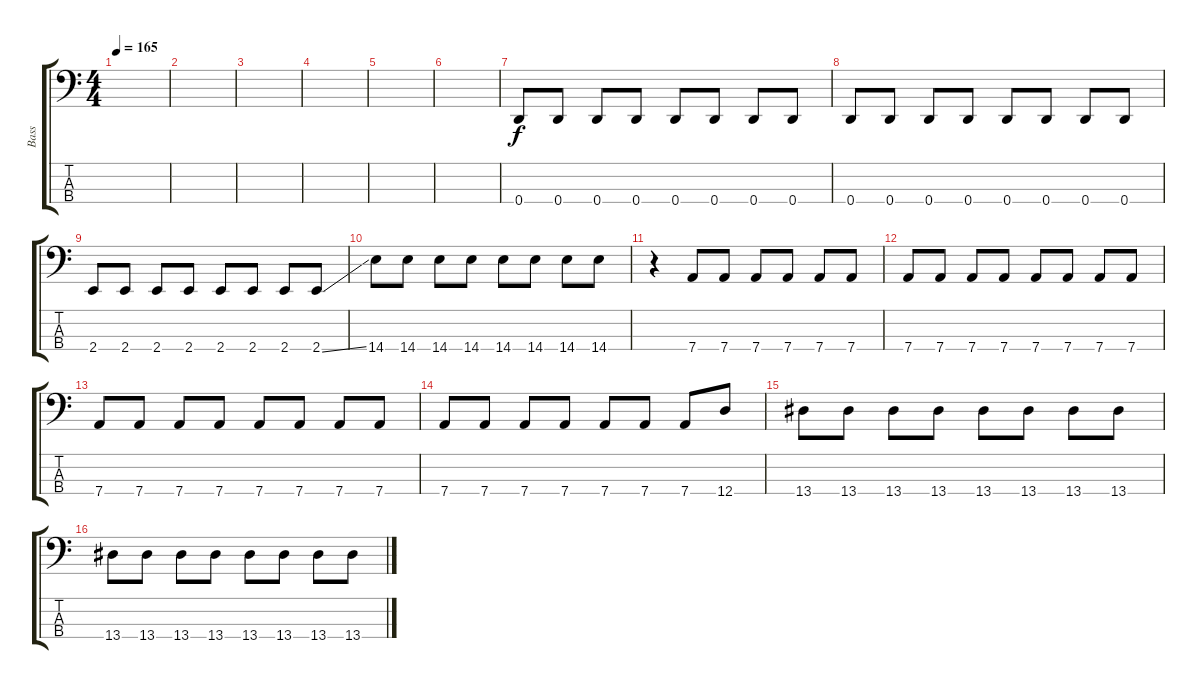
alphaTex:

\track ("Bass" "Bass") {instrument electricbassfinger}
\staff {score tabs}
\tuning (G2 D2 A1 D1) {hide}
\ts (4 4)
\tempo 165
\clef f4
\ks c
|
|
|
|
|
|
0.4.8 0.4.8 0.4.8 0.4.8 0.4.8 0.4.8 0.4.8 0.4.8 |
0.4.8 0.4.8 0.4.8 0.4.8 0.4.8 0.4.8 0.4.8 0.4.8 |
2.4.8 2.4.8 2.4.8 2.4.8 2.4.8 2.4.8 2.4.8 2.4{ss}.8 |
14.4.8 14.4.8 14.4.8 14.4.8 14.4.8 14.4.8 14.4.8 14.4.8 |
r.4 7.4.8 7.4.8 7.4.8 7.4.8 7.4.8 7.4.8 |
7.4.8 7.4.8 7.4.8 7.4.8 7.4.8 7.4.8 7.4.8 7.4.8 |
7.4.8 7.4.8 7.4.8 7.4.8 7.4.8 7.4.8 7.4.8 7.4.8 |
7.4.8 7.4.8 7.4.8 7.4.8 7.4.8 7.4.8 7.4.8 12.4.8 |
13.4.8 13.4.8 13.4.8 13.4.8 13.4.8 13.4.8 13.4.8 13.4.8 |
13.4.8 13.4.8 13.4.8 13.4.8 13.4.8 13.4.8 13.4.8 13.4.8
